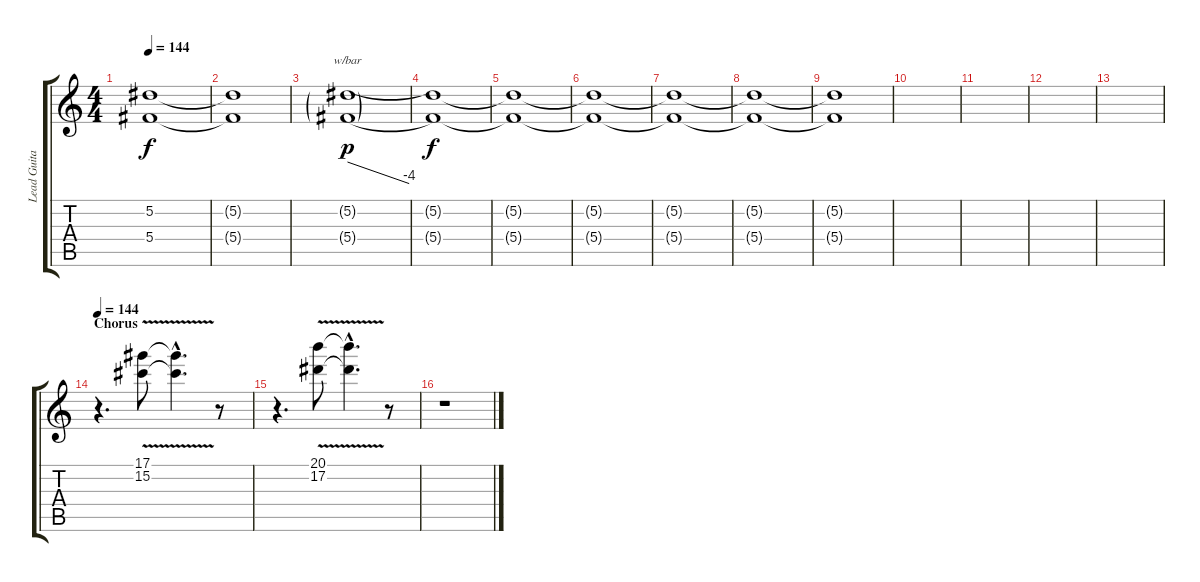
\track ("Lead Guitar Overdub" "Lead Guita") {instrument distortionguitar}
\staff {score tabs}
\tuning (Eb4 Bb3 Gb3 Db3 Ab2 Eb2) {hide}
\ts (4 4)
\tempo 144
\clef g2
\ks c
(5.2{t} 5.4{t}).1{dy f} |
(5.2{t} 5.4{t}).1 |
(5.2{g} 5.4{g}).1{tbe (dive default 0 0 60 -16) dy p} |
(5.2{t} 5.4{t}).1{dy f} |
(5.2{t} 5.4{t}).1 |
(5.2{t} 5.4{t}).1 |
(5.2{t} 5.4{t}).1 |
(5.2{t} 5.4{t}).1 |
(5.2{t} 5.4{t}).1 |
|
|
|
|
\section ("" "Chorus")
\tempo 144
r.4{d} (17.1{v} 15.2{v}).8 (17.1{hac t} 15.2{hac t}).4{d} r.8 |
r.4{d} (20.1{v} 17.2{v}).8 (20.1{hac t} 17.2{hac t}).4{d} r.8 |
r.1
